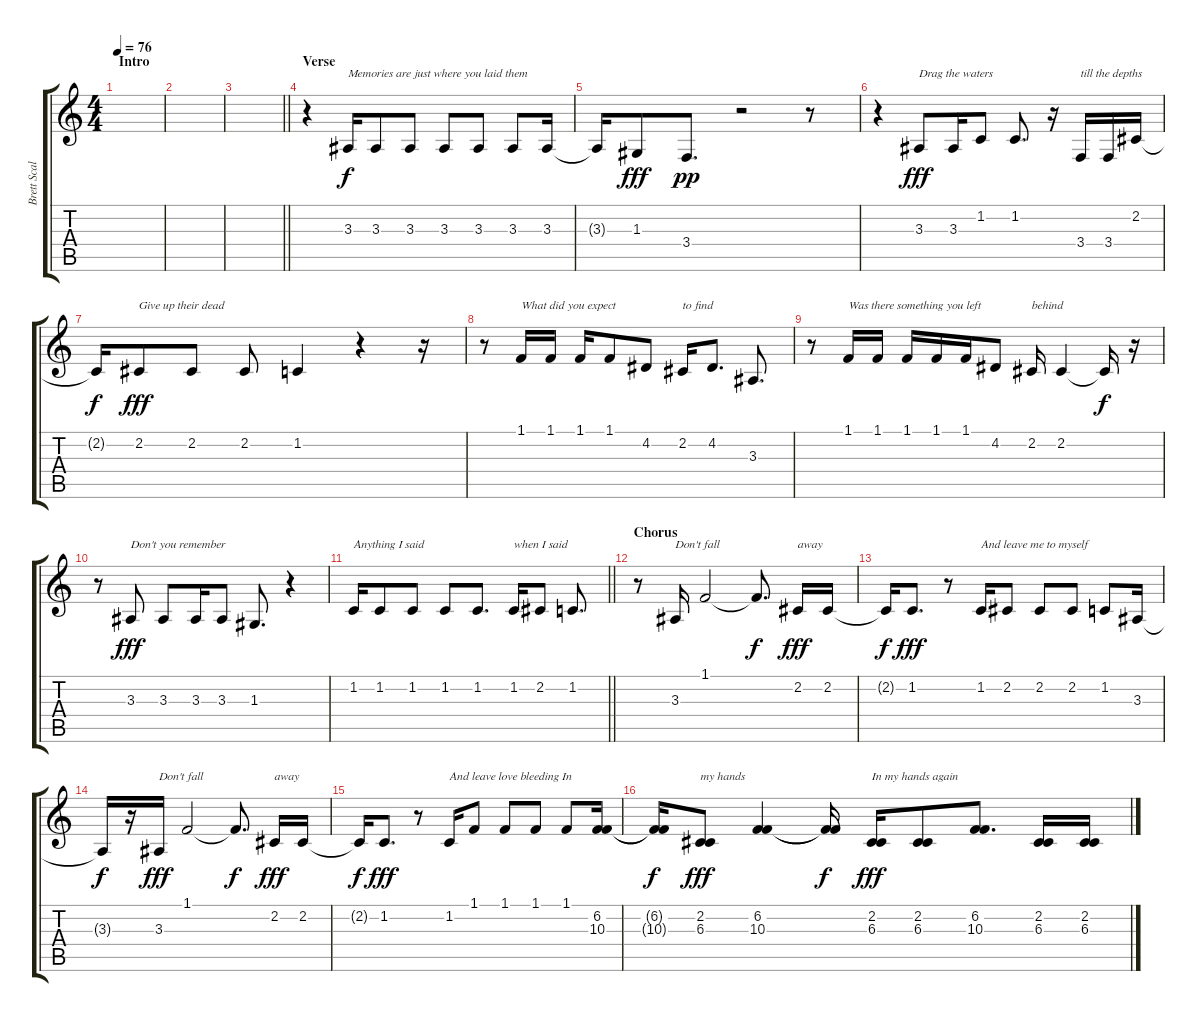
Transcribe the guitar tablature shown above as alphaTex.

\track ("Brett Scallions (Lead Vocals)" "Brett Scal") {instrument violin}
\staff {score tabs}
\tuning (E4 B3 G3 D3 A2 E2) {hide}
\ts (4 4)
\section ("" "Intro")
\tempo 76
\clef g2
\ks c
|
|
\barLineRight lightlight
|
\section ("" "Verse")
r.4 3.3.16{txt "Memories are just where you laid them"} 3.3.8 3.3.8 3.3.8 3.3.8 3.3.8 3.3.16 |
3.3{t}.16{dy f} 1.3.8{dy fff} 3.4.8{d dy pp} r.2 r.8 |
r.4 3.3.8{txt "Drag the waters" dy fff} 3.3.16 1.2.8 1.2.8{d} r.16 3.4.16{txt "till the depths"} 3.4.16 2.2.16 |
2.2{t}.16{dy f} 2.2.8{txt "Give up their dead" dy fff} 2.2.8 2.2.8 1.2.4 r.4 r.16 |
r.8 1.1.16{txt "What did you expect"} 1.1.16 1.1.16 1.1.8 4.2.8 2.2.16{txt "to find"} 4.2.8{d} 3.3.8{d} |
r.8 1.1.16{txt "Was there something you left"} 1.1.16 1.1.16 1.1.16 1.1.16 4.2.8 2.2.16{txt "behind"} 2.2.4 2.2{t}.16{dy f} r.16 |
r.8 3.3.8{txt "Don't you remember" dy fff} 3.3.8 3.3.16 3.3.8 1.3.8{d} r.4 |
\barLineRight lightlight
1.2.16{txt "Anything I said"} 1.2.8 1.2.8 1.2.8 1.2.8{d} 1.2.16{txt "when I said"} 2.2.8 1.2.8{d} |
\section ("" "Chorus")
r.8 3.3.16{txt "Don't fall"} 1.1.2 1.1{t}.8{d dy f} 2.2.16{txt "away" dy fff} 2.2.16 |
2.2{t}.16{dy f} 1.2.8{d dy fff} r.8 1.2.16{txt "And leave me to myself"} 2.2.8 2.2.8 2.2.8 1.2.8 3.3.16 |
3.3{t}.16{dy f} r.16 3.3.16{txt "Don't fall" dy fff} 1.1.2 1.1{t}.8{d dy f} 2.2.16{txt "away" dy fff} 2.2.16 |
2.2{t}.16{dy f} 1.2.8{d dy fff} r.8 1.2.16{txt "And leave love bleeding In"} 1.1.8 1.1.8 1.1.8 1.1.8 (6.2 10.3).16 |
(6.2{t} 10.3{t}).16{dy f} (2.2 6.3).8{txt "my hands" dy fff} (6.2 10.3).4 (6.2{t} 10.3{t}).16{dy f} (2.2 6.3).16{txt "In my hands again" dy fff} (2.2 6.3).8 (6.2 10.3).8{d} (2.2 6.3).16 (2.2 6.3).16
